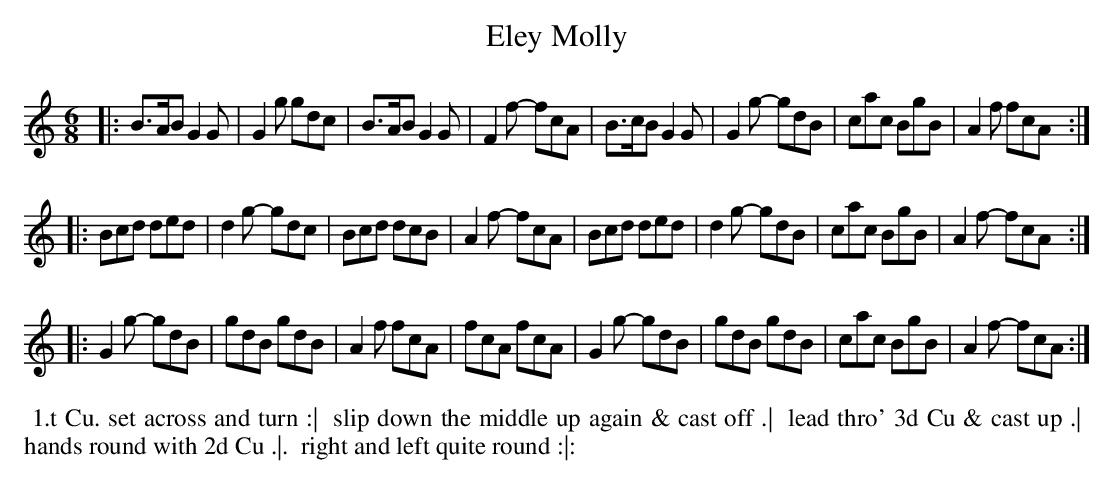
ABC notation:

X:1
T: Eley Molly
M: 6/8
L: 1/8
K: Gmix
|:\
B>AB G2G | G2g  gdc | B>AB G2G | F2f- fcA |\
B>cB G2G | G2g- gdB | cac  BgB | A2f  fcA :|
|:\
Bcd ded | d2g- gdc | Bcd dcB | A2f- fcA |\
Bcd ded | d2g- gdB | cac BgB | A2f- fcA :|
|:\
G2g- gdB | gdB gdB | A2f fcA | fcA  fcA |\
G2g- gdB | gdB gdB | cac BgB | A2f- fcA :|
